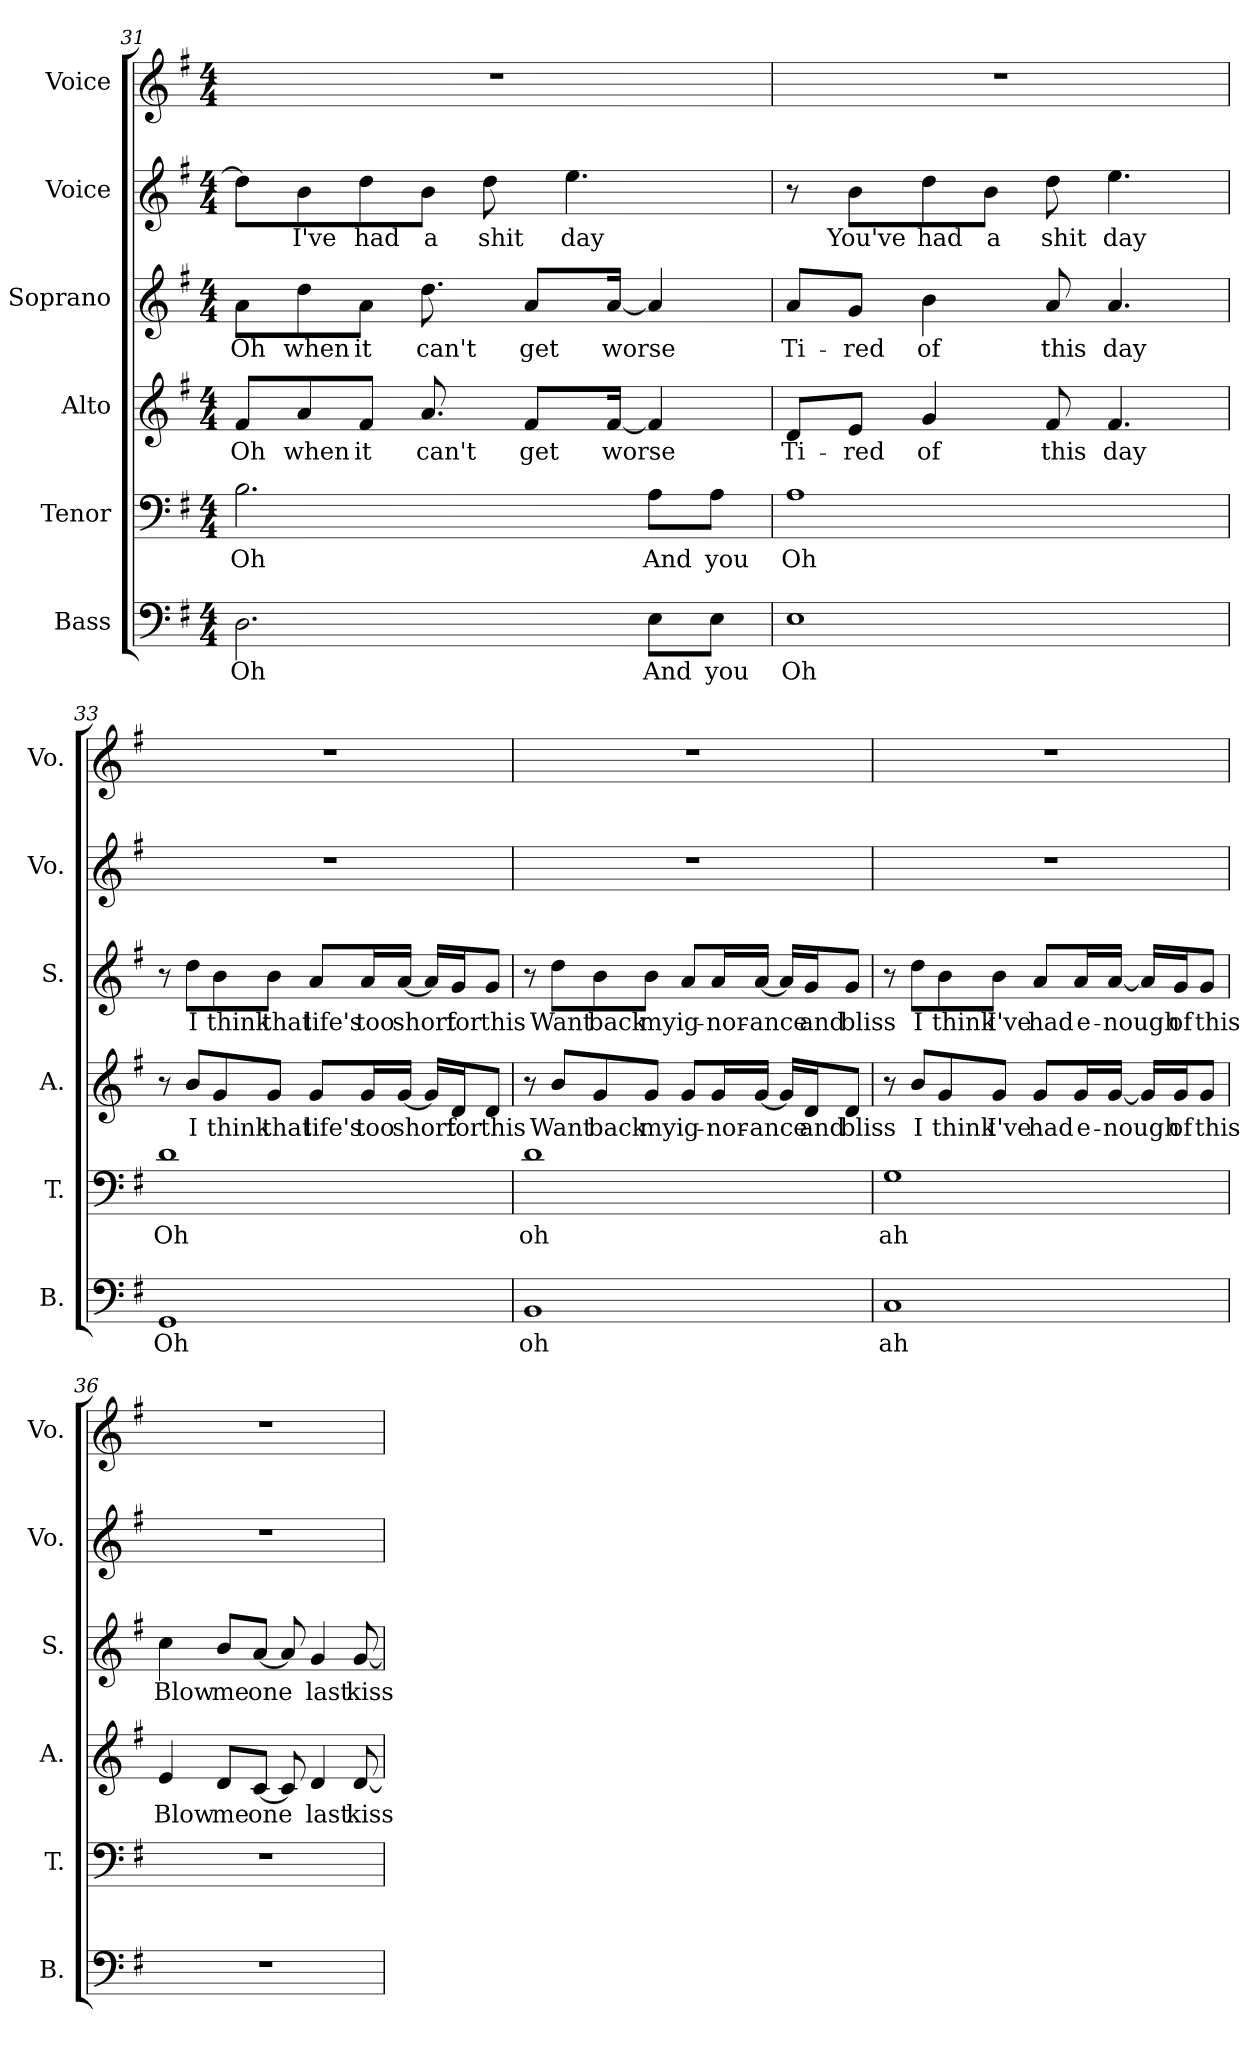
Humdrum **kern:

**kern	**text	**kern	**text	**kern	**text	**kern	**text	**kern	**text	**kern
*part6	*part6	*part5	*part5	*part4	*part4	*part3	*part3	*part2	*part2	*part1
*staff6	*staff6	*staff5	*staff5	*staff4	*staff4	*staff3	*staff3	*staff2	*staff2	*staff1
*I"Bass	*	*I"Tenor	*	*I"Alto	*	*I"Soprano	*	*I"Voice	*	*I"Voice
*I'B.	*	*I'T.	*	*I'A.	*	*I'S.	*	*I'Vo.	*	*I'Vo.
*clefF4	*	*clefF4	*	*clefG2	*	*clefG2	*	*clefG2	*	*clefG2
*k[f#]	*	*k[f#]	*	*k[f#]	*	*k[f#]	*	*k[f#]	*	*k[f#]
*M4/4	*	*M4/4	*	*M4/4	*	*M4/4	*	*M4/4	*	*M4/4
=31	=31	=31	=31	=31	=31	=31	=31	=31	=31	=31
2.D\	Oh	2.B\	Oh	8f#/L	Oh	8a\L	Oh	8dd\L]	.	1r
.	.	.	.	8a/	when	8dd\	when	8b\	I've	.
.	.	.	.	8f#/J	it	8a\J	it	8dd\	had	.
.	.	.	.	8.a/	can't	8.dd\	can't	8b\J	a	.
.	.	.	.	.	.	.	.	8dd\	shit	.
.	.	.	.	8f#/L	get	8a/L	get	.	.	.
.	.	.	.	.	.	.	.	4.ee\	day	.
.	.	.	.	[16f#/Jk	worse	[16a/Jk	worse	.	.	.
8E\L	And	8A\L	And	4f#/]	.	4a/]	.	.	.	.
8E\J	you	8A\J	you	.	.	.	.	.	.	.
!!LO:PB:g=z
=32	=32	=32	=32	=32	=32	=32	=32	=32	=32	=32
1E	Oh	1A	Oh	8d/L	Ti-	8a/L	Ti-	8r	.	1r
.	.	.	.	8e/J	-red	8g/J	-red	8b\L	You've	.
.	.	.	.	4g/	of	4b\	of	8dd\	had	.
.	.	.	.	.	.	.	.	8b\J	a	.
.	.	.	.	8f#/	this	8a/	this	8dd\	shit	.
.	.	.	.	4.f#/	day	4.a/	day	4.ee\	day	.
=33	=33	=33	=33	=33	=33	=33	=33	=33	=33	=33
1GG	Oh	1d	Oh	8r	.	8r	.	1r	.	1r
.	.	.	.	8b/L	I	8dd\L	I	.	.	.
.	.	.	.	8g/	think	8b\	think	.	.	.
.	.	.	.	8g/J	that	8b\J	that	.	.	.
.	.	.	.	8g/L	life's	8a/L	life's	.	.	.
.	.	.	.	16g/L	too	16a/L	too	.	.	.
.	.	.	.	[16g/JJ	-short	[16a/JJ	short	.	.	.
.	.	.	.	16g/LL]	.	16a/LL]	.	.	.	.
.	.	.	.	16d/J	for	16g/J	for	.	.	.
.	.	.	.	8d/J	this	8g/J	this	.	.	.
!!LO:LB:g=z
=34	=34	=34	=34	=34	=34	=34	=34	=34	=34	=34
1BB	oh	1d	oh	8r	.	8r	.	1r	.	1r
.	.	.	.	8b/L	Want	8dd\L	Want	.	.	.
.	.	.	.	8g/	back	8b\	back	.	.	.
.	.	.	.	8g/J	my	8b\J	my	.	.	.
.	.	.	.	8g/L	ig-	8a/L	ig-	.	.	.
.	.	.	.	16g/L	-nor-	16a/L	-nor-	.	.	.
.	.	.	.	[16g/JJ	-ance	[16a/JJ	-ance	.	.	.
.	.	.	.	16g/LL]	.	16a/LL]	.	.	.	.
.	.	.	.	16d/J	and	16g/J	and	.	.	.
.	.	.	.	8d/J	bliss	8g/J	bliss	.	.	.
=35	=35	=35	=35	=35	=35	=35	=35	=35	=35	=35
1C	ah	1G	ah	8r	.	8r	.	1r	.	1r
.	.	.	.	8b/L	I	8dd\L	I	.	.	.
.	.	.	.	8g/	think	8b\	think	.	.	.
.	.	.	.	8g/J	I've	8b\J	I've	.	.	.
.	.	.	.	8g/L	had	8a/L	had	.	.	.
.	.	.	.	16g/L	e-	16a/L	e-	.	.	.
.	.	.	.	[16g/JJ	-nough	[16a/JJ	-nough	.	.	.
.	.	.	.	16g/LL]	.	16a/LL]	.	.	.	.
.	.	.	.	16g/J	of	16g/J	of	.	.	.
.	.	.	.	8g/J	this	8g/J	this	.	.	.
!!LO:PB:g=z
=36	=36	=36	=36	=36	=36	=36	=36	=36	=36	=36
1r	.	1r	.	4e/	Blow	4cc\	Blow	1r	.	1r
.	.	.	.	8d/L	me	8b/L	me	.	.	.
.	.	.	.	[8c/J	one	[8a/J	one	.	.	.
.	.	.	.	8c/]	.	8a/]	.	.	.	.
.	.	.	.	4d/	last	4g/	last	.	.	.
.	.	.	.	[8d/	kiss	[8g/	kiss	.	.	.
=	=	=	=	=	=	=	=	=	=	=
*-	*-	*-	*-	*-	*-	*-	*-	*-	*-	*-
